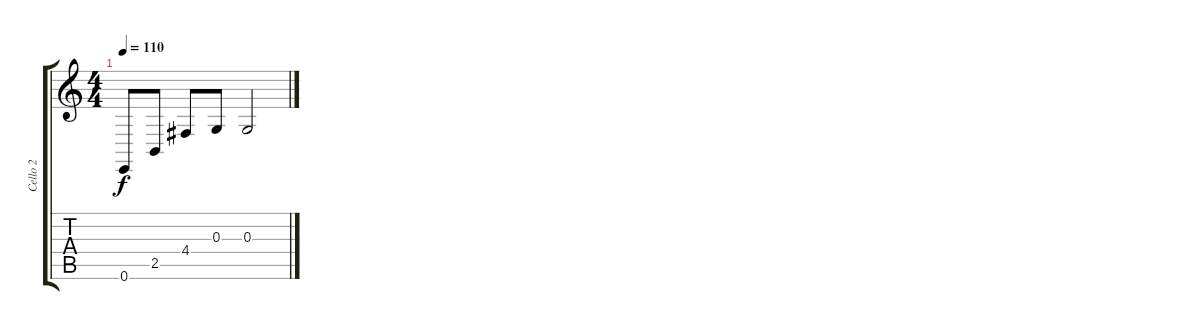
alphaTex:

\track ("Cello 2" "Cello 2") {instrument cello}
\staff {score tabs}
\tuning (E4 B3 G3 D3 A2 E2) {hide}
\ts (4 4)
\tempo 110
\clef g2
\ks c
0.6.8{dy f} 2.5.8 4.4.8 0.3.8 0.3.2
